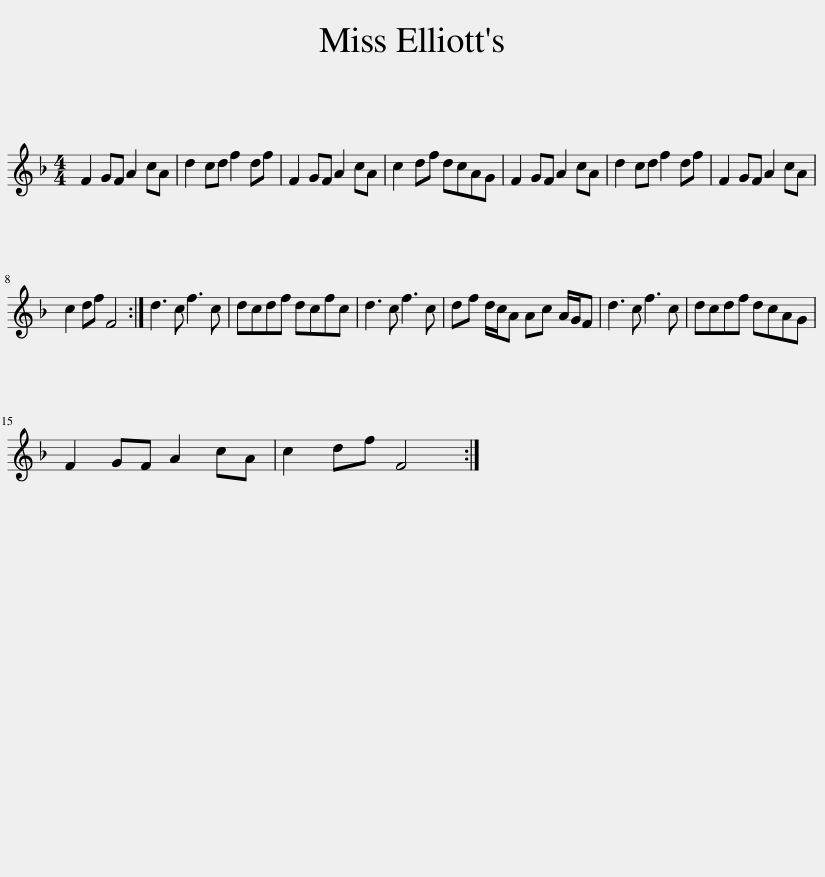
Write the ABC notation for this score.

X:1
L:1/8
M:4/4
I:linebreak $
K:F
V:1 treble
V:1
 F2 GF A2 cA | d2 cd f2 df | F2 GF A2 cA | c2 df dcAG | F2 GF A2 cA | %5
 d2 cd f2 df | F2 GF A2 cA |$ c2 df F4 :| d3 c f3 c | dcdf dcfc | %10
 d3 c f3 c | df d/c/A Ac A/G/F | d3 c f3 c | dcdf dcAG |$ F2 GF A2 cA | %15
 c2 df F4 :| %16
